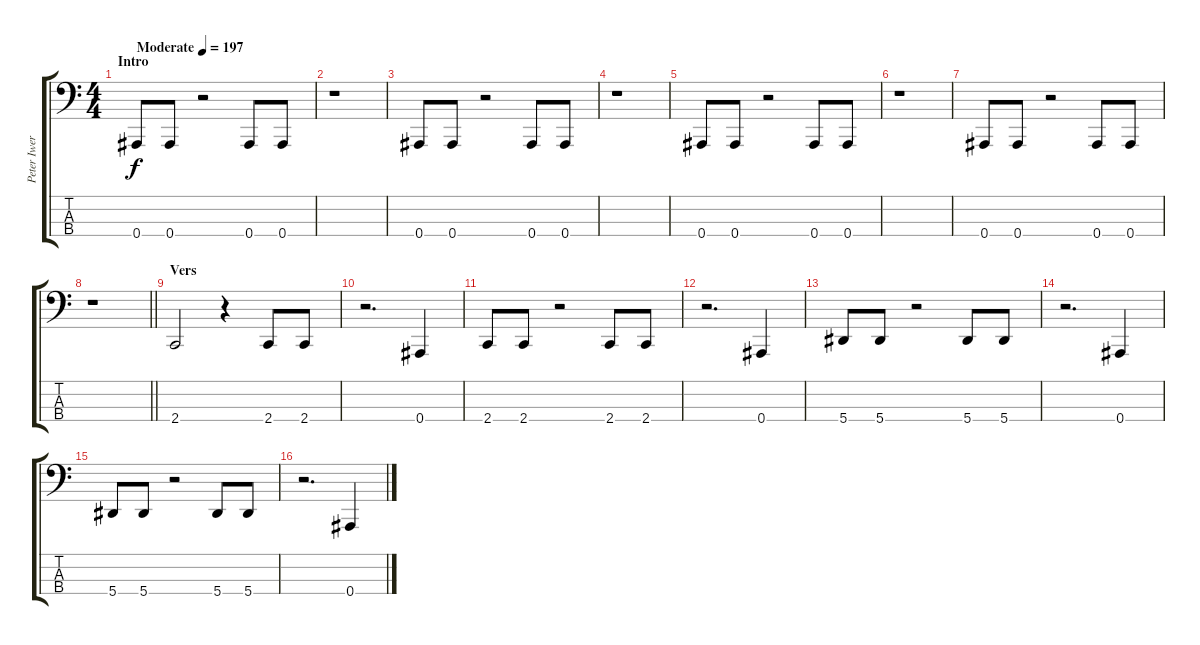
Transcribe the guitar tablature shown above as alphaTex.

\track ("Peter Iwers" "Peter Iwer") {instrument electricbassfinger}
\staff {score tabs}
\tuning (Eb2 Bb1 F1 Bb0) {hide}
\ts (4 4)
\section ("" "Intro")
\tempo (197 "Moderate")
\clef f4
\ks c
0.4.8{dy f instrument electricbassfinger} 0.4.8 r.2 0.4.8 0.4.8 |
r.1 |
0.4.8 0.4.8 r.2 0.4.8 0.4.8 |
r.1 |
0.4.8 0.4.8 r.2 0.4.8 0.4.8 |
r.1 |
0.4.8 0.4.8 r.2 0.4.8 0.4.8 |
\barLineRight lightlight
r.1 |
\section ("" "Vers")
2.4.2 r.4 2.4.8 2.4.8 |
r.2{d} 0.4.4 |
2.4.8 2.4.8 r.2 2.4.8 2.4.8 |
r.2{d} 0.4.4 |
5.4.8 5.4.8 r.2 5.4.8 5.4.8 |
r.2{d} 0.4.4 |
5.4.8 5.4.8 r.2 5.4.8 5.4.8 |
r.2{d} 0.4.4
